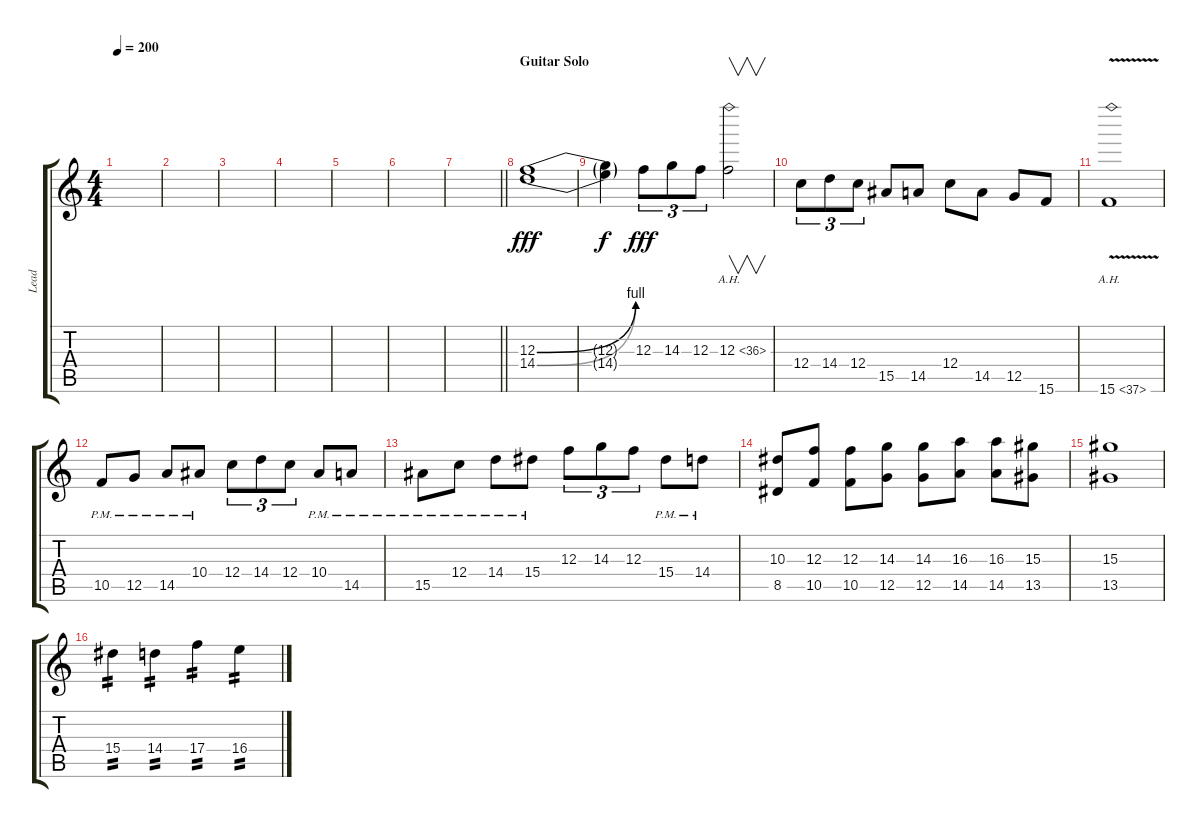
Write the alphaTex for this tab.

\track ("Lead" "Lead") {instrument distortionguitar}
\staff {score tabs}
\tuning (D4 A3 F3 C3 G2 D2) {hide}
\ts (4 4)
\tempo 200
\clef g2
\ks c
|
|
|
|
|
|
\barLineRight lightlight
|
\section ("" "Guitar Solo")
(12.3{be (bend 0 0 60 4)} 14.4{be (bend 0 0 60 4)}).1{dy fff} |
(12.3{t} 14.4{t}).4{dy f} 12.3.8{tu (3 2) dy fff} 14.3.8{tu (3 2)} 12.3.8{tu (3 2)} 12.3{ah 24}.2{v} |
12.4.8{tu (3 2)} 14.4.8{tu (3 2)} 12.4.8{tu (3 2)} 15.5.8 14.5.8 12.4.8 14.5.8 12.5.8 15.6.8 |
15.6{ah 22 v}.1 |
10.5{pm}.8 12.5{pm}.8 14.5{pm}.8 10.4{pm}.8 12.4.8{tu (3 2)} 14.4.8{tu (3 2)} 12.4.8{tu (3 2)} 10.4{pm}.8 14.5{pm}.8 |
15.5{pm}.8 12.4{pm}.8 14.4{pm}.8 15.4{pm}.8 12.3.8{tu (3 2)} 14.3.8{tu (3 2)} 12.3.8{tu (3 2)} 15.4{pm}.8 14.4{pm}.8 |
(10.3 8.5).8 (12.3 10.5).8 (12.3 10.5).8 (14.3 12.5).8 (14.3 12.5).8 (16.3 14.5).8 (16.3 14.5).8 (15.3 13.5).8 |
(15.3 13.5).1 |
15.4.4{tp 2} 14.4.4{tp 2} 17.4.4{tp 2} 16.4.4{tp 2}
